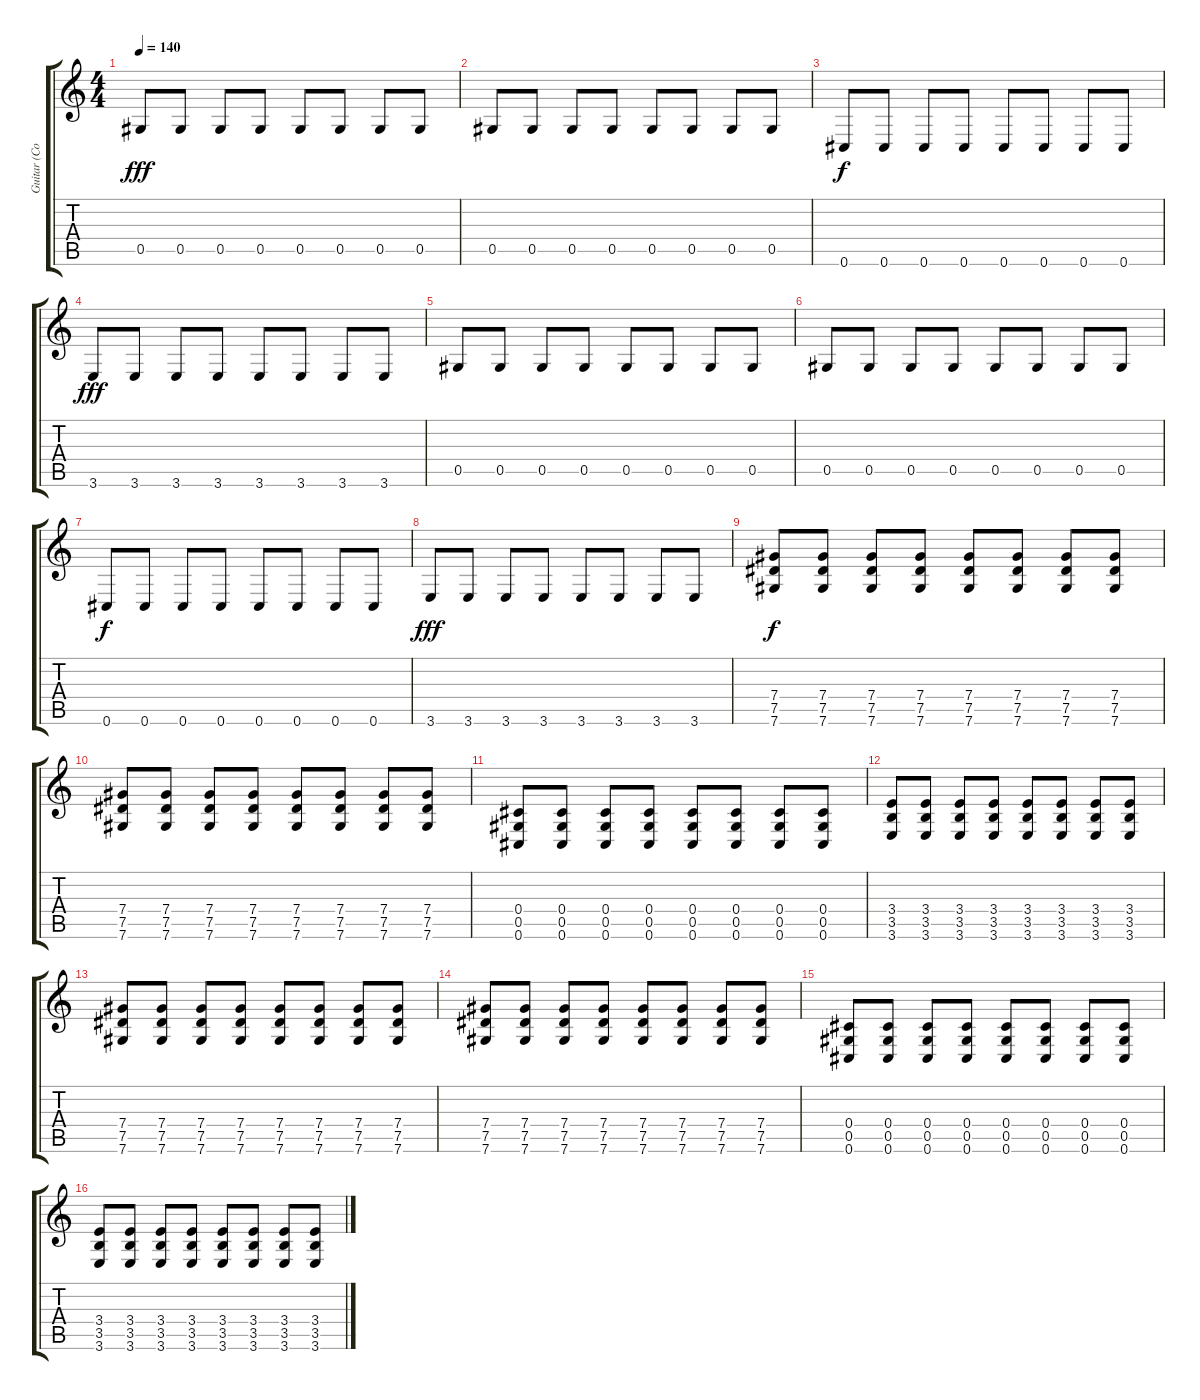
\track ("Guitar (Corin)" "Guitar (Co") {instrument electricguitarclean}
\staff {score tabs}
\tuning (Eb4 Bb3 Gb3 Db3 Ab2 Db2) {hide}
\ts (4 4)
\tempo 140
\clef g2
\ks c
0.5.8{dy fff} 0.5.8 0.5.8 0.5.8 0.5.8 0.5.8 0.5.8 0.5.8 |
0.5.8 0.5.8 0.5.8 0.5.8 0.5.8 0.5.8 0.5.8 0.5.8 |
0.6.8{dy f} 0.6.8 0.6.8 0.6.8 0.6.8 0.6.8 0.6.8 0.6.8 |
3.6.8{dy fff} 3.6.8 3.6.8 3.6.8 3.6.8 3.6.8 3.6.8 3.6.8 |
0.5.8 0.5.8 0.5.8 0.5.8 0.5.8 0.5.8 0.5.8 0.5.8 |
0.5.8 0.5.8 0.5.8 0.5.8 0.5.8 0.5.8 0.5.8 0.5.8 |
0.6.8{dy f} 0.6.8 0.6.8 0.6.8 0.6.8 0.6.8 0.6.8 0.6.8 |
3.6.8{dy fff} 3.6.8 3.6.8 3.6.8 3.6.8 3.6.8 3.6.8 3.6.8 |
(7.4 7.5 7.6).8{dy f volume 16 instrument overdrivenguitar} (7.4 7.5 7.6).8 (7.4 7.5 7.6).8 (7.4 7.5 7.6).8 (7.4 7.5 7.6).8 (7.4 7.5 7.6).8 (7.4 7.5 7.6).8 (7.4 7.5 7.6).8 |
(7.4 7.5 7.6).8{instrument overdrivenguitar} (7.4 7.5 7.6).8 (7.4 7.5 7.6).8 (7.4 7.5 7.6).8 (7.4 7.5 7.6).8 (7.4 7.5 7.6).8 (7.4 7.5 7.6).8 (7.4 7.5 7.6).8 |
(0.4 0.5 0.6).8{instrument overdrivenguitar} (0.4 0.5 0.6).8 (0.4 0.5 0.6).8 (0.4 0.5 0.6).8 (0.4 0.5 0.6).8 (0.4 0.5 0.6).8 (0.4 0.5 0.6).8 (0.4 0.5 0.6).8 |
(3.4 3.5 3.6).8{instrument overdrivenguitar} (3.4 3.5 3.6).8 (3.4 3.5 3.6).8 (3.4 3.5 3.6).8 (3.4 3.5 3.6).8 (3.4 3.5 3.6).8 (3.4 3.5 3.6).8 (3.4 3.5 3.6).8 |
(7.4 7.5 7.6).8{volume 16 instrument overdrivenguitar} (7.4 7.5 7.6).8 (7.4 7.5 7.6).8 (7.4 7.5 7.6).8 (7.4 7.5 7.6).8 (7.4 7.5 7.6).8 (7.4 7.5 7.6).8 (7.4 7.5 7.6).8 |
(7.4 7.5 7.6).8{instrument overdrivenguitar} (7.4 7.5 7.6).8 (7.4 7.5 7.6).8 (7.4 7.5 7.6).8 (7.4 7.5 7.6).8 (7.4 7.5 7.6).8 (7.4 7.5 7.6).8 (7.4 7.5 7.6).8 |
(0.4 0.5 0.6).8{instrument overdrivenguitar} (0.4 0.5 0.6).8 (0.4 0.5 0.6).8 (0.4 0.5 0.6).8 (0.4 0.5 0.6).8 (0.4 0.5 0.6).8 (0.4 0.5 0.6).8 (0.4 0.5 0.6).8 |
(3.4 3.5 3.6).8{instrument overdrivenguitar} (3.4 3.5 3.6).8 (3.4 3.5 3.6).8 (3.4 3.5 3.6).8 (3.4 3.5 3.6).8 (3.4 3.5 3.6).8 (3.4 3.5 3.6).8 (3.4 3.5 3.6).8
